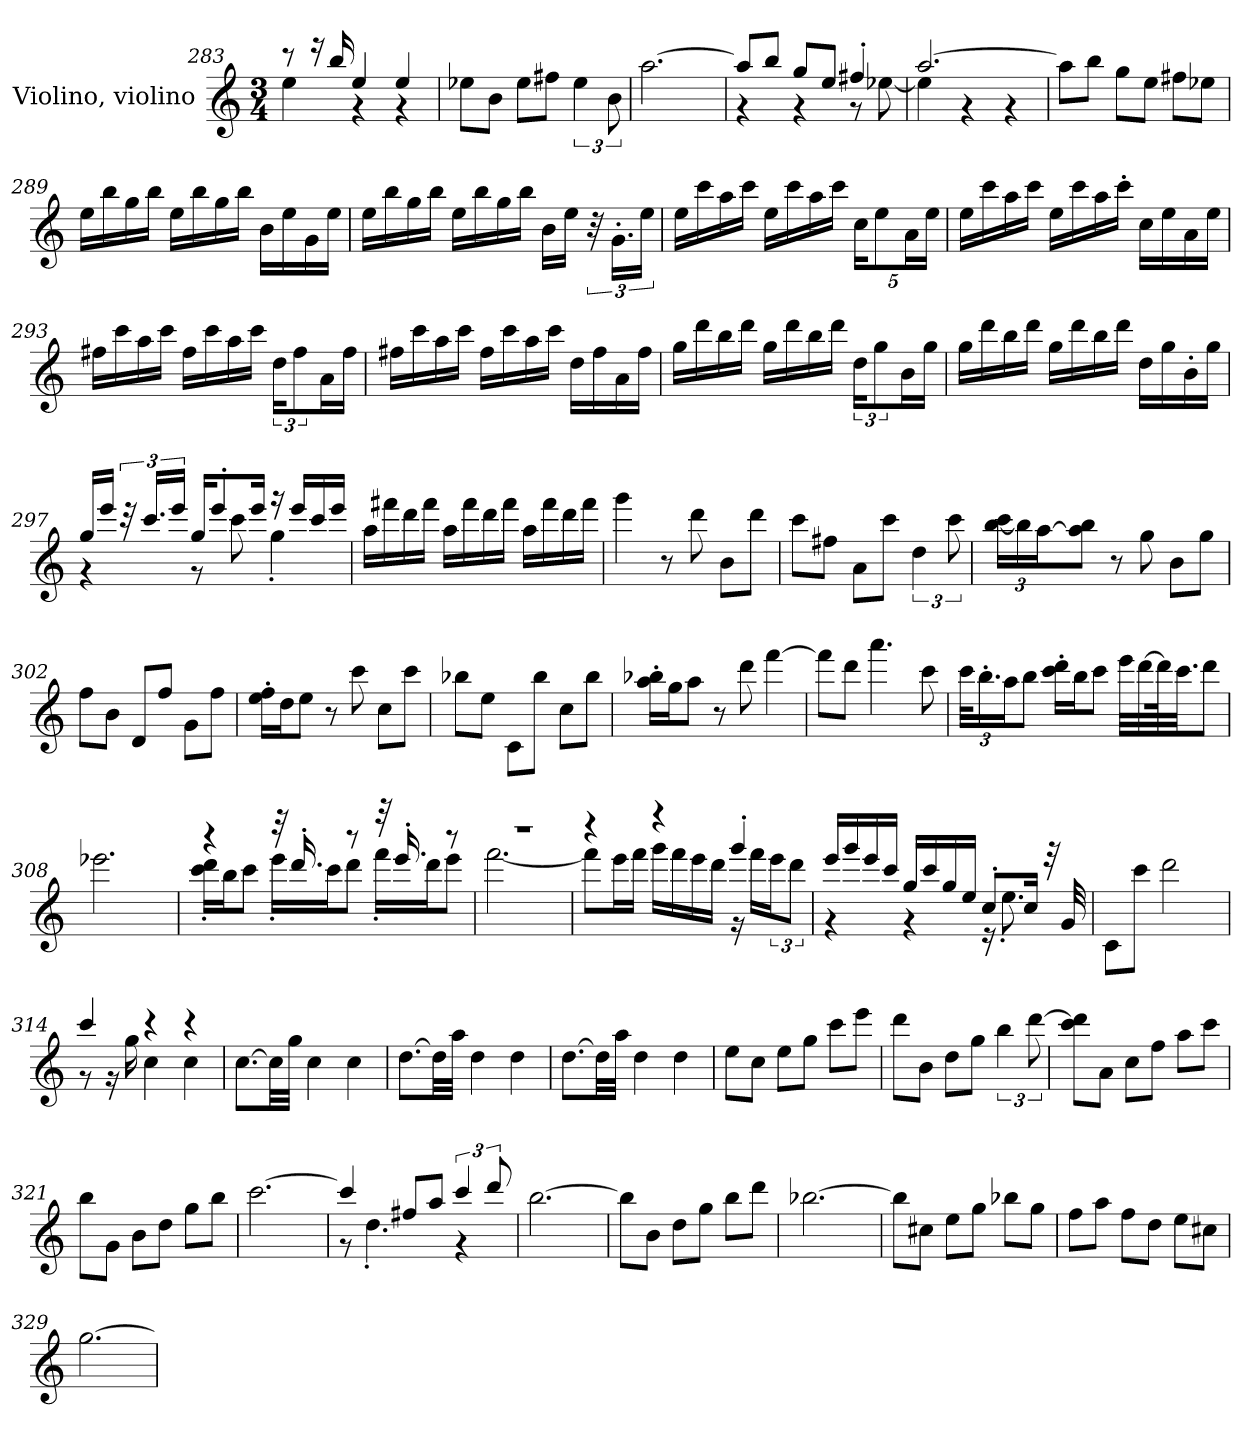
**kern
*part1
*staff1
*I"Violino, violino
*I'Vln.
*clefG2
*k[]
*M3/4
=283
*^
8r	4ee\
16r	.
16bb/	.
4ee/	4r
4ee/	4r
*v	*v
=284
8ee-X\L
8b\J
8ee-\L
8ff#X\J
6ee-\
12b\
=285
[2.aa\
=286
*^
8aa/L]	4r
8bb/J	.
8gg/L	4r
8ee/J	.
4ff#X'/	8r
.	[8ee-X\
=287	=287
[2.aa/	4ee-\]
.	4r
.	4r
*v	*v
!!LO:LB:g=z
=288
8aa\L]
8bb\J
8gg\L
8ee\J
8ff#X\L
8ee-X\J
=289
16ee\LL
16bb\
16gg\
16bb\JJ
16ee\LL
16bb\
16gg\
16bb\JJ
16b\LL
16ee\
16g\
16ee\JJ
=290
16ee\LL
16bb\
16gg\
16bb\JJ
16ee\LL
16bb\
16gg\
16bb\JJ
16b\LL
16ee\JJ
48r
24.g'\LL
24ee\JJ
!!LO:LB:g=z
=291
16ee\LL
16ccc\
16aa\
16ccc\JJ
16ee\LL
16ccc\
16aa\
16ccc\JJ
*Xbrackettup
20cc\KL
10ee\
20a\L
20ee\JJ
=292
16ee\LL
16ccc\
16aa\
16ccc\JJ
16ee\LL
16ccc\
16aa\
16ccc'\JJ
16cc\LL
16ee\
16a\
16ee\JJ
=293
16ff#X\LL
16ccc\
16aa\
16ccc\JJ
16ff#\LL
16ccc\
16aa\
16ccc\JJ
*brackettup
24dd\KL
12ff#\
16a\L
16ff#\JJ
!!LO:LB:g=z
=294
16ff#X\LL
16ccc\
16aa\
16ccc\JJ
16ff#\LL
16ccc\
16aa\
16ccc\JJ
16dd\LL
16ff#\
16a\
16ff#\JJ
=295
16gg\LL
16ddd\
16bb\
16ddd\JJ
16gg\LL
16ddd\
16bb\
16ddd\JJ
24dd\KL
12gg\
16b\L
16gg\JJ
=296
16gg\LL
16ddd\
16bb\
16ddd\JJ
16gg\LL
16ddd\
16bb\
16ddd\JJ
16dd\LL
16gg\
16b'\
16gg\JJ
!!LO:LB:g=z
=297
*^
16gg/LL	4r
16eee/JJ	.
48r	.
24.ccc/LL	.
24eee/JJ	.
16gg/KL	8r
8eee'/	.
.	8ccc\
16eee/Jk	.
16r	4gg'\
16eee/LL	.
16ccc/	.
16eee/JJ	.
*v	*v
=298
16aa\LL
16fff#X\
16ddd\
16fff#\JJ
16aa\LL
16fff#\
16ddd\
16fff#\JJ
16aa\LL
16fff#\
16ddd\
16fff#\JJ
=299
4ggg\
8r
8ddd\
8b\L
8ddd\J
!!LO:LB:g=z
=300
8ccc\L
8ff#X\J
8a\L
8ccc\J
6dd\
12ccc\
=301
*Xbrackettup
[24bb\ 24ccc\LL
24bb\]
[24aa\J
8aa\] 8bb\J
8r
8gg\
8b\L
8gg\J
=302
8ff\L
8b\J
8d/L
8ff/J
8g\L
8ff\J
=303
16ee\' 16ff\'LL
16dd\J
8ee\J
8r
8ccc\
8cc\L
8ccc\J
=304
8bb-X\L
8ee\J
8c\L
8bb-\J
8cc\L
8bb-\J
!!LO:PB:g=z
=305
16aa\' 16bb-X\'LL
16gg\J
8aa\J
8r
8ddd\
[4fff\
=306
8fff\L]
8ddd\J
4.aaa\
8ccc\
=307
*brackettup
48ccc\KLL
24.bb'\
24aa\J
8bb\J
16ccc\' 16ddd\'LL
16bb\J
8ccc\J
32eee\LLL
[32ddd\
64ddd\K]
32.ccc\JJ
8ddd\J
!!LO:LB:g=z
=308
2.eee-X\
=309
*^
4r	16ccc\' 16ddd\'LL
.	16bb\J
.	8ccc\J
32r	16eee'\LL
16.ddd'/	.
.	16ccc\J
8r	8ddd\J
32r	16fff'\LL
16.eee'/	.
.	16ddd\J
8r	8eee\J
=310	=310
2.r	[2.fff\
=311	=311
4r	8fff\L]
.	16eee\L
.	16fff\JJ
4r	16ggg\LL
.	16fff\
.	16eee\
.	16ddd\JJ
4ggg'/	16r
.	16fff\LL
.	24eee\J
.	12ddd\J
!!LO:LB:g=z	!!
=312	=312
16eee/LL	4r
16ggg/	.
16eee/	.
16ccc/JJ	.
16gg/LL	4r
16ccc/	.
16gg/	.
16ee/JJ	.
8cc'/L	16r
.	8.ee'\
16cc/Jk	.
32r	.
32g/	.
*v	*v
=313
8c\L
8ccc\J
2ddd\
=314
*^
4ccc/	8r
.	16r
.	16gg\
4r	4cc\
4r	4cc\
*v	*v
=315
[8.cc\L
32cc\LL]
32gg\JJJ
4cc\
4cc\
=316
[8.dd\L
32dd\LL]
32aa\JJJ
4dd\
4dd\
!!LO:LB:g=z
=317
[8.dd\L
32dd\LL]
32aa\JJJ
4dd\
4dd\
=318
8ee\L
8cc\J
8ee\L
8gg\J
8ccc\L
8eee\J
=319
8ddd\L
8b\J
8dd\L
8gg\J
6bb\
[12ddd\
=320
8ccc\ 8ddd\]L
8a\J
8cc\L
8ff\J
8aa\L
8ccc\J
=321
8bb\L
8g\J
8b\L
8dd\J
8gg\L
8bb\J
=322
[2.ccc\
!!LO:LB:g=z
=323
*^
4ccc/]	8r
.	4.dd'\
8ff#X/L	.
8aa/J	.
6ccc/	4r
12ddd/	.
*v	*v
=324
[2.bb\
=325
8bb\L]
8b\J
8dd\L
8gg\J
8bb\L
8ddd\J
=326
[2.bb-X\
=327
8bb-\L]
8cc#X\J
8ee\L
8gg\J
8bb-X\L
8gg\J
=328
8ff\L
8aa\J
8ff\L
8dd\J
8ee\L
8cc#X\J
=329
[2.gg\
=
*-
